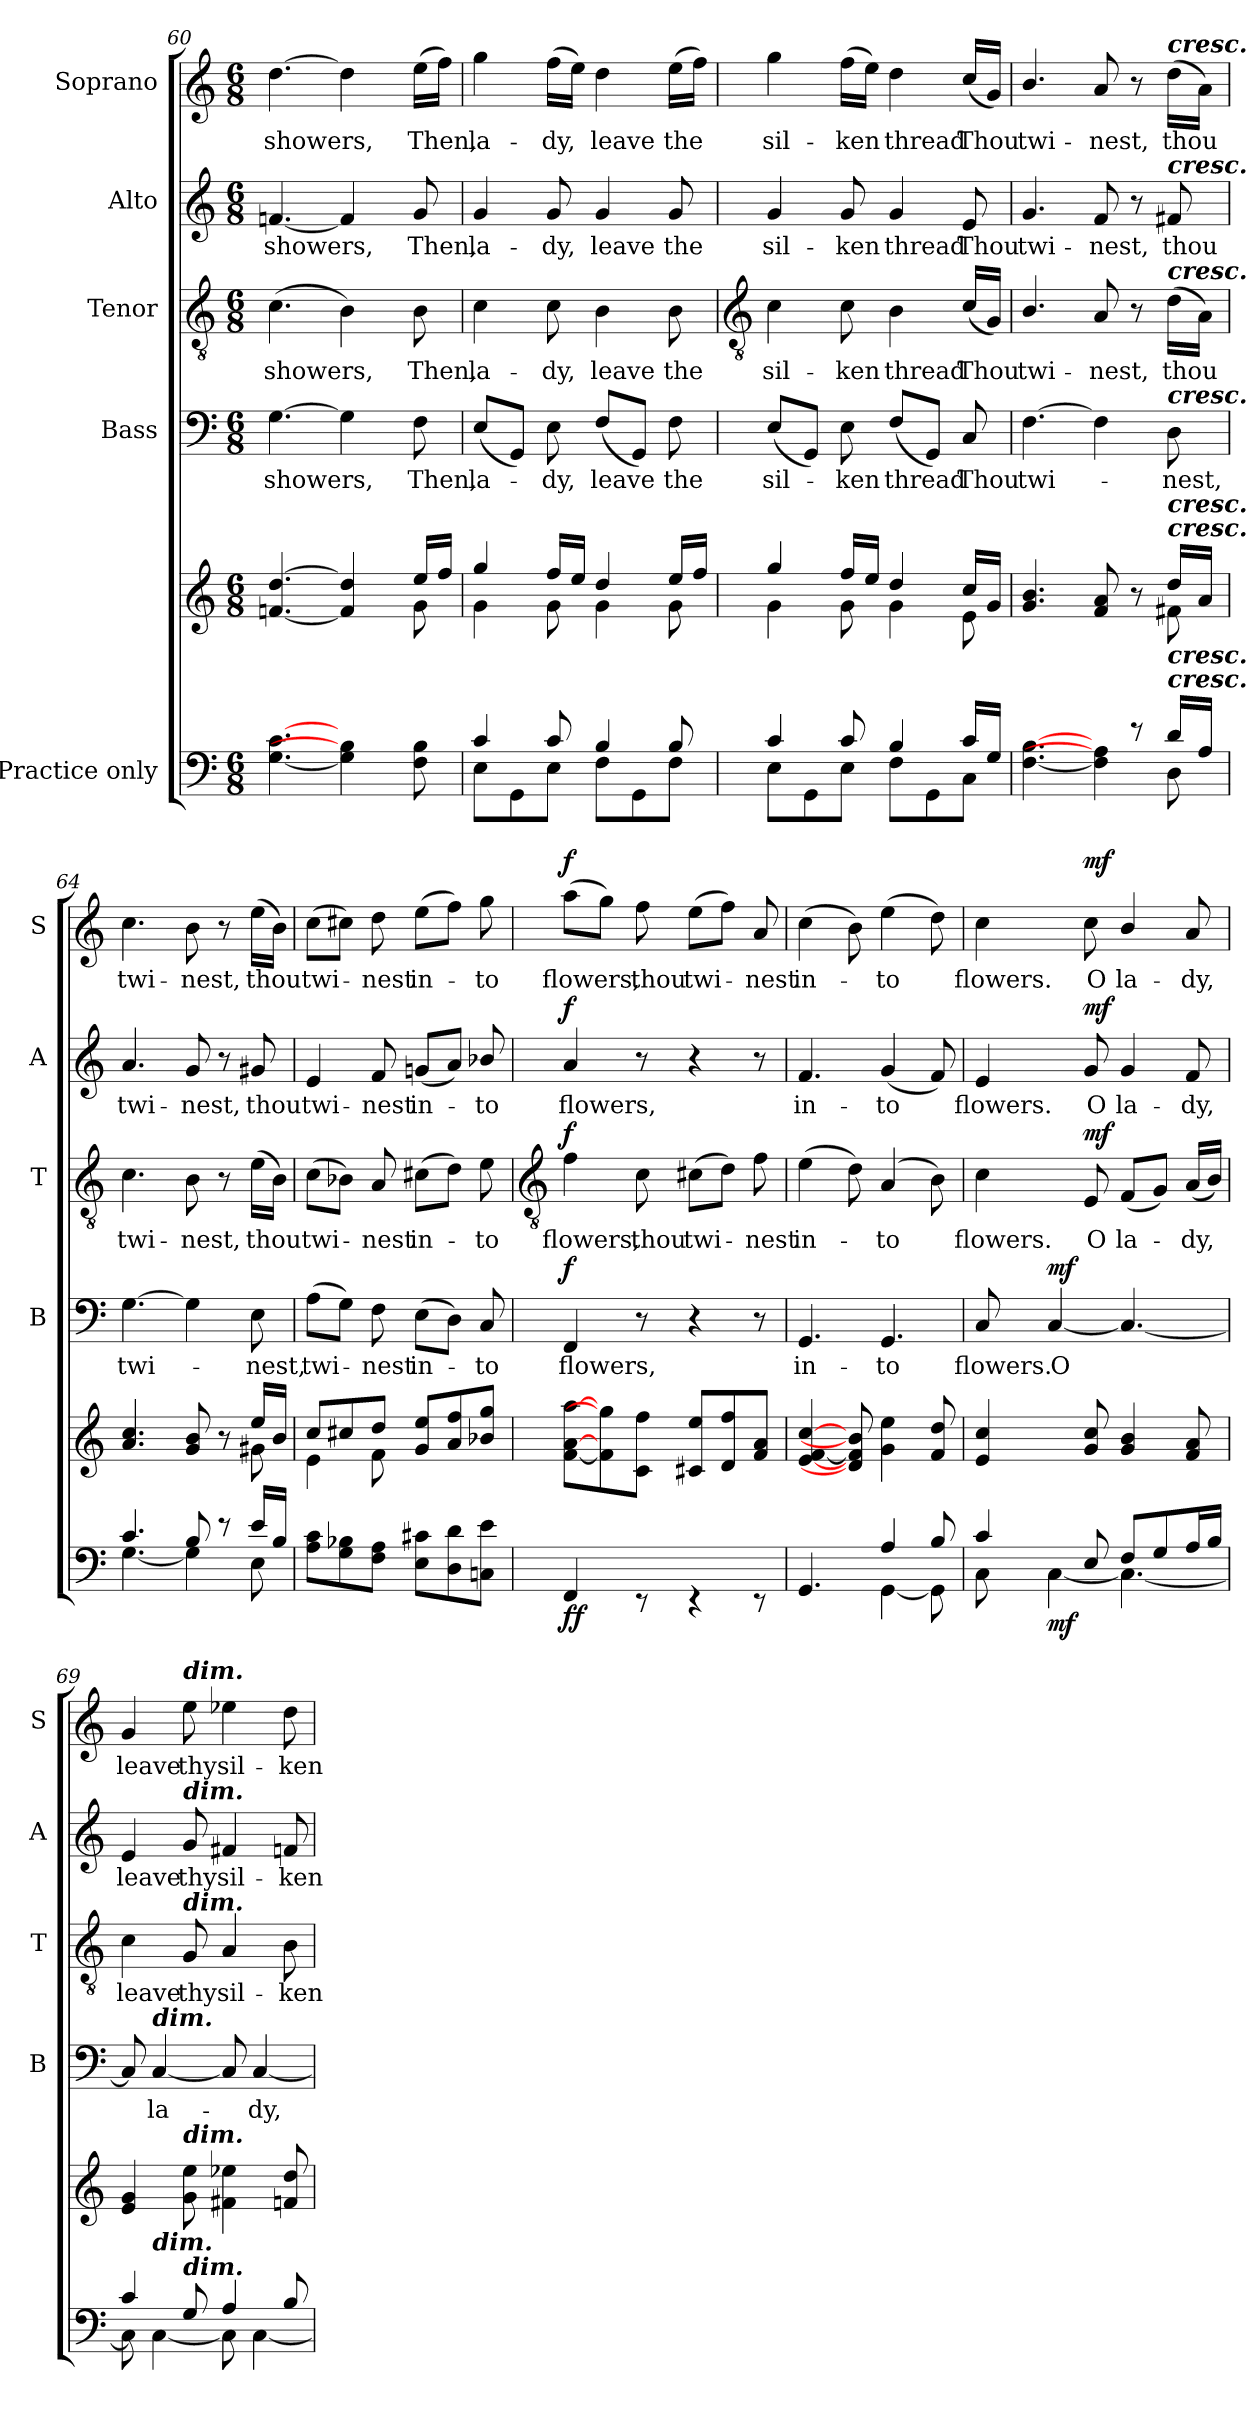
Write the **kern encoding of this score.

**kern	**kern	**dynam	**kern	**text	**dynam	**kern	**text	**dynam	**kern	**text	**dynam	**kern	**text	**dynam
*part5	*part5	*part5	*part4	*part4	*part4	*part3	*part3	*part3	*part2	*part2	*part2	*part1	*part1	*part1
*staff6	*staff5	*staff5/6	*staff4	*staff4	*staff4	*staff3	*staff3	*staff3	*staff2	*staff2	*staff2	*staff1	*staff1	*staff1
*I"Practice only	*	*	*I"Bass	*	*	*I"Tenor	*	*	*I"Alto	*	*	*I"Soprano	*	*
*	*	*	*I'B	*	*	*I'T	*	*	*I'A	*	*	*I'S	*	*
*clefF4	*clefG2	*	*clefF4	*	*	*clefGv2	*	*	*clefG2	*	*	*clefG2	*	*
*k[]	*k[]	*	*k[]	*	*	*k[]	*	*	*k[]	*	*	*k[]	*	*
*C:	*C:	*	*C:	*	*	*C:	*	*	*C:	*	*	*C:	*	*
*M6/8	*M6/8	*	*M6/8	*	*	*M6/8	*	*	*M6/8	*	*	*M6/8	*	*
=60	=60	=60	=60	=60	=60	=60	=60	=60	=60	=60	=60	=60	=60	=60
*^	*^	*	*	*	*	*	*	*	*	*	*	*	*	*
!	!	!	!	!	!	!LO:LY:b	!	!	!LO:LY:b	!	!	!LO:LY:b	!	!	!LO:LY:b	!
[4.G [4.c	2ryy	[4.fn [4.dd	4.ryy	.	[4.G	showers,	.	(>4.c	showers,	.	[4.fn	showers,	.	[4.dd	showers,	.
4G] 4B]	.	4f] 4dd]	4ryy	.	4G]	.	.	4B)	.	.	4f]	.	.	4dd]	.	.
.	8ryy	.	.	.	.	.	.	.	.	.	.	.	.	.	.	.
!	!	!	!	!	!	!LO:LY:b	!	!	!LO:LY:b	!	!	!LO:LY:b	!	!	!LO:LY:b	!
8F 8B	8ryy	16ee/LL	8g\	.	8F	Then,	.	8B	Then,	.	8g	Then,	.	(>16eeLL	Then,	.
.	.	16ff/JJ	.	.	.	.	.	.	.	.	.	.	.	16ffJJ)	.	.
=61	=61	=61	=61	=61	=61	=61	=61	=61	=61	=61	=61	=61	=61	=61	=61	=61
!	!	!	!	!	!	!LO:LY:b	!	!	!LO:LY:b	!	!	!LO:LY:b	!	!	!LO:LY:b	!
4c/	8E\L	4gg/	4g\	.	(8EL	la-	.	4c	la-	.	4g	la-	.	4gg	la-	.
.	8GG\	.	.	.	8GGJ)	.	.	.	.	.	.	.	.	.	.	.
!	!	!	!	!	!	!LO:LY:b	!	!	!LO:LY:b	!	!	!LO:LY:b	!	!	!LO:LY:b	!
8c/	8E\J	16ff/LL	8g\	.	8E	dy,	.	8c	-dy,	.	8g	-dy,	.	(>16ffLL	-dy,	.
.	.	16ee/JJ	.	.	.	.	.	.	.	.	.	.	.	16eeJJ)	.	.
!	!	!	!	!	!	!LO:LY:b	!	!	!LO:LY:b	!	!	!LO:LY:b	!	!	!LO:LY:b	!
4B/	8F\L	4dd/	4g\	.	(8FL	leave	.	4B	leave	.	4g	leave	.	4dd	leave	.
.	8GG\	.	.	.	8GGJ)	.	.	.	.	.	.	.	.	.	.	.
!	!	!	!	!	!	!LO:LY:b	!	!	!LO:LY:b	!	!	!LO:LY:b	!	!	!LO:LY:b	!
8B/	8F\J	16ee/LL	8g\	.	8F	the	.	8B	the	.	8g	the	.	(>16eeLL	the	.
.	.	16ff/JJ	.	.	.	.	.	.	.	.	.	.	.	16ffJJ)	.	.
!!LO:LB:g=z
=62	=62	=62	=62	=62	=62	=62	=62	=62	=62	=62	=62	=62	=62	=62	=62	=62
*	*	*	*	*	*	*	*	*clefGv2	*	*	*	*	*	*	*	*
!	!	!	!	!	!	!LO:LY:b	!	!	!LO:LY:b	!	!	!LO:LY:b	!	!	!LO:LY:b	!
4c/	8E\L	4gg/	4g\	.	(8EL	sil-	.	4c	sil-	.	4g	sil-	.	4gg	sil-	.
.	8GG\	.	.	.	8GGJ)	.	.	.	.	.	.	.	.	.	.	.
!	!	!	!	!	!	!LO:LY:b	!	!	!LO:LY:b	!	!	!LO:LY:b	!	!	!LO:LY:b	!
8c/	8E\J	16ff/LL	8g\	.	8E	ken	.	8c	-ken	.	8g	-ken	.	(>16ffLL	-ken	.
.	.	16ee/JJ	.	.	.	.	.	.	.	.	.	.	.	16eeJJ)	.	.
!	!	!	!	!	!	!LO:LY:b	!	!	!LO:LY:b	!	!	!LO:LY:b	!	!	!LO:LY:b	!
4B/	8F\L	4dd/	4g\	.	(<8FL	thread	.	4B	thread	.	4g	thread	.	4dd	thread	.
.	8GG\	.	.	.	8GGJ)	.	.	.	.	.	.	.	.	.	.	.
!	!	!	!	!	!	!LO:LY:b	!	!	!LO:LY:b	!	!	!LO:LY:b	!	!	!LO:LY:b	!
16c/LL	8C\J	16cc/LL	8e\	.	8C	Thou	.	(<16cLL	Thou	.	8e	Thou	.	(<16ccLL	Thou	.
16G/JJ	.	16g/JJ	.	.	.	.	.	16GJJ)	.	.	.	.	.	16gJJ)	.	.
=63	=63	=63	=63	=63	=63	=63	=63	=63	=63	=63	=63	=63	=63	=63	=63	=63
!	!	!	!	!	!	!LO:LY:b	!	!	!LO:LY:b	!	!	!LO:LY:b	!	!	!LO:LY:b	!
2ryy	[4.F\ [4.B\	4.g/ 4.b/	2ryy	.	[4.F	twi-	.	4.B/	twi-	.	4.g	twi-	.	4.b/	twi-	.
!	!	!	!	!	!	!	!	!	!LO:LY:b	!	!	!LO:LY:b	!	!	!LO:LY:b	!
.	4F\] 4A\]	8f/ 8a/	.	.	4F]	.	.	8A	-nest,	.	8f	-nest,	.	8a	-nest,	.
8r	.	8r	8ryy	.	.	.	.	8r	.	.	8r	.	.	8r	.	.
!	!	!	!	!	!	!	!	!	!	!	!	!	!	!LO:TX:a:Bi:t=cresc.	!	!
!	!	!	!	!	!	!	!	!	!	!	!LO:TX:a:Bi:t=cresc.	!	!	!	!	!
!	!	!	!	!	!	!	!	!LO:TX:a:Bi:t=cresc.	!	!	!	!	!	!	!	!
!	!	!	!	!	!LO:TX:a:Bi:t=cresc.	!	!	!	!	!	!	!	!	!	!	!
!	!	!LO:TX:a:Bi:t=cresc.	!	!	!	!	!	!	!	!	!	!	!	!	!	!
!	!	!LO:TX:a:Bi:t=cresc.	!	!	!	!	!	!	!	!	!	!	!	!	!	!
!LO:TX:a:Bi:t=cresc.	!	!	!	!	!	!	!	!	!	!	!	!	!	!	!	!
!LO:TX:a:Bi:t=cresc.	!	!	!	!	!	!	!	!	!	!	!	!	!	!	!	!
!	!	!	!	!	!	!LO:LY:b	!	!	!LO:LY:b	!	!	!LO:LY:b	!	!	!LO:LY:b	!
16d/LL	8D\	16dd/LL	8f#X\	.	8D	nest,	.	(>16dLL	thou	.	8f#X	thou	.	(>16ddLL	thou	.
16A/JJ	.	16a/JJ	.	.	.	.	.	16AJJ)	.	.	.	.	.	16aJJ)	.	.
=64	=64	=64	=64	=64	=64	=64	=64	=64	=64	=64	=64	=64	=64	=64	=64	=64
!	!	!	!	!	!	!LO:LY:b	!	!	!LO:LY:b	!	!	!LO:LY:b	!	!	!LO:LY:b	!
4.c/	[4.G\	4.a/ 4.cc/	2ryy	.	[4.G	twi-	.	4.c	twi-	.	4.a	twi-	.	4.cc	twi-	.
!	!	!	!	!	!	!	!	!	!LO:LY:b	!	!	!LO:LY:b	!	!	!LO:LY:b	!
8B/	4G\]	8g/ 8b/	.	.	4G]	.	.	8B	-nest,	.	8g	-nest,	.	8b	-nest,	.
8r	.	8r	8ryy	.	.	.	.	8r	.	.	8r	.	.	8r	.	.
!	!	!	!	!	!	!LO:LY:b	!	!	!LO:LY:b	!	!	!LO:LY:b	!	!	!LO:LY:b	!
16e/LL	8E\	16ee/LL	8g#X\	.	8E	nest,	.	(>16eLL	thou	.	8g#X	thou	.	(>16eeLL	thou	.
16B/JJ	.	16b/JJ	.	.	.	.	.	16BJJ)	.	.	.	.	.	16bJJ)	.	.
=65	=65	=65	=65	=65	=65	=65	=65	=65	=65	=65	=65	=65	=65	=65	=65	=65
!	!	!	!	!	!	!LO:LY:b	!	!	!LO:LY:b	!	!	!LO:LY:b	!	!	!LO:LY:b	!
2.ryy	8A\ 8c\L	8cc/L	4e\	.	(>8AL	twi-	.	(>8cL	twi-	.	4e	twi-	.	(>8ccL	twi-	.
.	8G\ 8B-X\	8cc#X/	.	.	8GJ)	.	.	8B-XJ)	.	.	.	.	.	8cc#XJ)	.	.
!	!	!	!	!	!	!LO:LY:b	!	!	!LO:LY:b	!	!	!LO:LY:b	!	!	!LO:LY:b	!
.	8F\ 8A\J	8dd/J	8f\	.	8F	nest	.	8A	nest	.	8f	-nest	.	8dd	nest	.
!	!	!	!	!	!	!LO:LY:b	!	!	!LO:LY:b	!	!	!LO:LY:b	!	!	!LO:LY:b	!
.	8E\ 8c#X\L	8g/ 8ee/L	4.ryy	.	(>8EL	in-	.	(>8c#XL	in-	.	(<8gnL	in-	.	(>8eeL	in-	.
.	8D\ 8d\	8a/ 8ff/	.	.	8DJ)	.	.	8dJ)	.	.	8aJ)	.	.	8ffJ)	.	.
!	!	!	!	!	!	!LO:LY:b	!	!	!LO:LY:b	!	!	!LO:LY:b	!	!	!LO:LY:b	!
.	8Cn\ 8e\J	8b-X/ 8gg/J	.	.	8C	to	.	8e	to	.	8b-X/	to	.	8gg	to	.
*	*	*v	*v	*	*	*	*	*	*	*	*	*	*	*	*	*
!!LO:LB:g=z
=66	=66	=66	=66	=66	=66	=66	=66	=66	=66	=66	=66	=66	=66	=66	=66
*	*	*	*	*	*	*	*clefGv2	*	*	*	*	*	*	*	*
!LO:N:vis=1	!	!	!LO:DY:b=2	!	!LO:LY:b	!	!	!LO:LY:b	!	!	!LO:LY:b	!	!	!LO:LY:b	!
!	!	!	!LO:DY:n=1:b	!	!	!LO:DY:b	!	!	!LO:DY:b	!	!	!LO:DY:b	!	!	!LO:DY:b
2.ryy	4FF/	[8f [8a [8aaL	f f	4FF	flowers,	f	4f	flowers,	f	4a	flowers,	f	(>8aaL	flowers,	f
.	.	8f] 8gg]	.	.	.	.	.	.	.	.	.	.	8ggJ)	.	.
!	!	!	!	!	!	!	!	!LO:LY:b	!	!	!	!	!	!LO:LY:b	!
.	8r	8c 8ffJ	.	8r	.	.	8c	thou	.	8r	.	.	8ff	thou	.
!	!	!	!	!	!	!	!	!LO:LY:b	!	!	!	!	!	!LO:LY:b	!
.	4r	8c#X 8eeL	.	4r	.	.	(>8c#XL	twi-	.	4r	.	.	(>8eeL	twi-	.
.	.	8d 8ff	.	.	.	.	8dJ)	.	.	.	.	.	8ffJ)	.	.
!	!	!	!	!	!	!	!	!LO:LY:b	!	!	!	!	!	!LO:LY:b	!
.	8r	8f 8aJ	.	8r	.	.	8f	nest	.	8r	.	.	8a	nest	.
=67	=67	=67	=67	=67	=67	=67	=67	=67	=67	=67	=67	=67	=67	=67	=67
!	!	!	!	!	!LO:LY:b	!	!	!LO:LY:b	!	!	!LO:LY:b	!	!	!LO:LY:b	!
4.ryy	4.GG/	[4e [4f [4cc	.	4.GG	in-	.	(>4e	in-	.	4.f	in-	.	(>4cc	in-	.
.	.	8d] 8f] 8b]	.	.	.	.	8d)	.	.	.	.	.	8b)	.	.
!	!	!	!	!	!LO:LY:b	!	!	!LO:LY:b	!	!	!LO:LY:b	!	!	!LO:LY:b	!
4A/	[4GG\	4g 4ee	.	4.GG	-to	.	(<4A	to	.	(<4g	-to	.	(>4ee	to	.
8B/	8GG\]	8f 8dd	.	.	.	.	8B)	.	.	8f)	.	.	8dd)	.	.
=68	=68	=68	=68	=68	=68	=68	=68	=68	=68	=68	=68	=68	=68	=68	=68
!	!	!	!	!	!LO:LY:b	!	!	!LO:LY:b	!	!	!LO:LY:b	!	!	!LO:LY:b	!
4c/	8C\	4e 4cc	.	8C	flowers.	.	4c	flowers.	.	4e	flowers.	.	4cc	flowers.	.
!	!	!	!LO:DY:b=2	!	!LO:LY:b	!LO:DY:b	!	!	!	!	!	!	!	!	!
.	[4C\	.	mf	[4C	O	mf	.	.	.	.	.	.	.	.	.
!	!	!	!LO:DY:b=2	!	!	!	!	!LO:LY:b	!	!	!LO:LY:b	!	!	!LO:LY:b	!
!	!	!	!LO:DY:n=1:b	!	!	!	!	!	!LO:DY:b	!	!	!LO:DY:b	!	!	!LO:DY:b
8E/	.	8g 8cc	mf mf	.	.	.	8E	O	mf	8g	O	mf	8cc	O	mf
!	!	!	!	!	!	!	!	!LO:LY:b	!	!	!LO:LY:b	!	!	!LO:LY:b	!
8F/L	4.C\_	4g/ 4b/	.	4.C_	.	.	(<8FL	la-	.	4g	la-	.	4b/	la-	.
8G/	.	.	.	.	.	.	8GJ)	.	.	.	.	.	.	.	.
!	!	!	!	!	!	!	!	!LO:LY:b	!	!	!LO:LY:b	!	!	!LO:LY:b	!
16A/L	.	8f 8a	.	.	.	.	(<16ALL	dy,	.	8f	-dy,	.	8a	-dy,	.
16B/JJ	.	.	.	.	.	.	16BJJ)	.	.	.	.	.	.	.	.
=69	=69	=69	=69	=69	=69	=69	=69	=69	=69	=69	=69	=69	=69	=69	=69
!	!	!	!	!	!	!	!	!LO:LY:b	!	!	!LO:LY:b	!	!	!LO:LY:b	!
4c/	8C\]	4e 4g	.	8C]	.	.	4c	leave	.	4e	leave	.	4g	leave	.
!	!	!	!	!LO:TX:a:Bi:t=dim.	!	!	!	!	!	!	!	!	!	!	!
!	!LO:TX:a:Bi:t=dim.	!	!	!	!	!	!	!	!	!	!	!	!	!	!
!	!	!	!	!	!LO:LY:b	!	!	!	!	!	!	!	!	!	!
.	[4C\	.	.	[4C	la-	.	.	.	.	.	.	.	.	.	.
!	!	!	!	!	!	!	!	!	!	!	!	!	!LO:TX:a:Bi:t=dim.	!	!
!	!	!	!	!	!	!	!	!	!	!LO:TX:a:Bi:t=dim.	!	!	!	!	!
!	!	!	!	!	!	!	!LO:TX:a:Bi:t=dim.	!	!	!	!	!	!	!	!
!	!	!LO:TX:a:Bi:t=dim.	!	!	!	!	!	!	!	!	!	!	!	!	!
!LO:TX:a:Bi:t=dim.	!	!	!	!	!	!	!	!	!	!	!	!	!	!	!
!	!	!	!	!	!	!	!	!LO:LY:b	!	!	!LO:LY:b	!	!	!LO:LY:b	!
8G/	.	8g 8ee	.	.	.	.	8G	thy	.	8g	thy	.	8ee	thy	.
!	!	!	!	!	!	!	!	!LO:LY:b	!	!	!LO:LY:b	!	!	!LO:LY:b	!
4A/	8C\]	4f#X 4ee-X	.	8C]	.	.	4A	sil-	.	4f#X	sil-	.	4ee-X	sil-	.
!	!	!	!	!	!LO:LY:b	!	!	!	!	!	!	!	!	!	!
.	[4C\	.	.	[4C	dy,	.	.	.	.	.	.	.	.	.	.
!	!	!	!	!	!	!	!	!LO:LY:b	!	!	!LO:LY:b	!	!	!LO:LY:b	!
8B/	.	8fn 8dd	.	.	.	.	8B	-ken	.	8fn	-ken	.	8dd	-ken	.
*v	*v	*	*	*	*	*	*	*	*	*	*	*	*	*	*
=	=	=	=	=	=	=	=	=	=	=	=	=	=	=
*-	*-	*-	*-	*-	*-	*-	*-	*-	*-	*-	*-	*-	*-	*-
